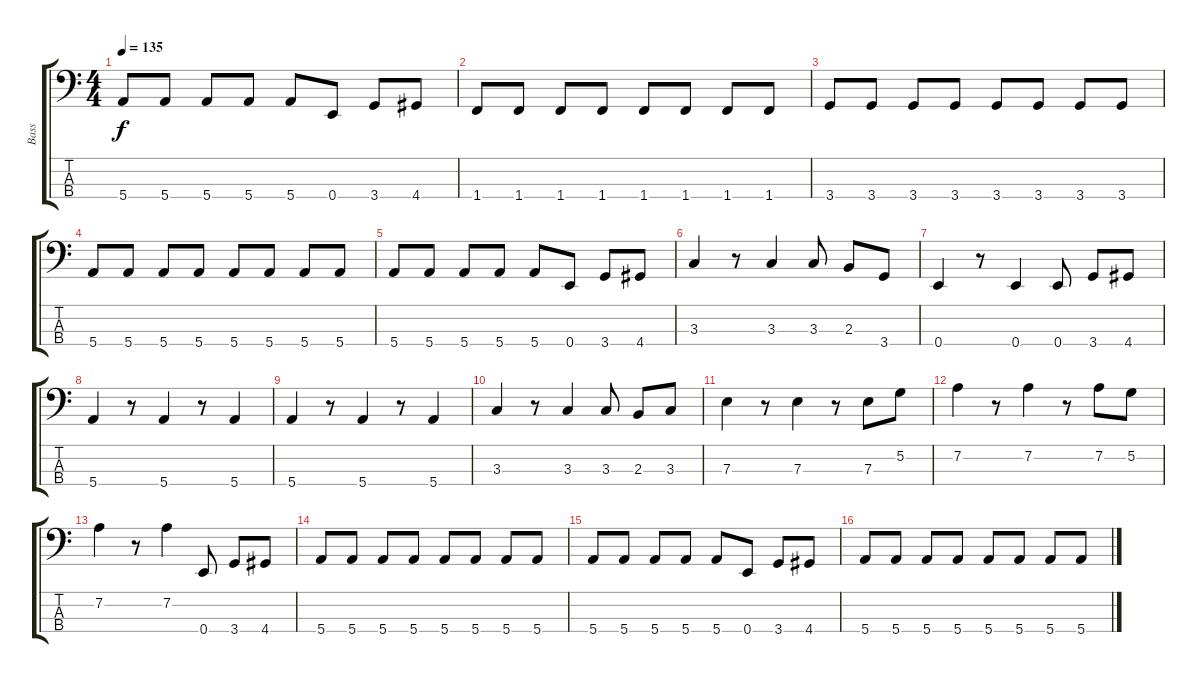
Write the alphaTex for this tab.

\track ("Bass" "Bass") {instrument electricbasspick}
\staff {score tabs}
\tuning (G2 D2 A1 E1) {hide}
\ts (4 4)
\tempo 135
\clef f4
\ks c
5.4.8{dy f} 5.4.8 5.4.8 5.4.8 5.4.8 0.4.8 3.4.8 4.4.8 |
1.4.8 1.4.8 1.4.8 1.4.8 1.4.8 1.4.8 1.4.8 1.4.8 |
3.4.8 3.4.8 3.4.8 3.4.8 3.4.8 3.4.8 3.4.8 3.4.8 |
5.4.8 5.4.8 5.4.8 5.4.8 5.4.8 5.4.8 5.4.8 5.4.8 |
5.4.8 5.4.8 5.4.8 5.4.8 5.4.8 0.4.8 3.4.8 4.4.8 |
3.3.4 r.8 3.3.4 3.3.8 2.3.8 3.4.8 |
0.4.4 r.8 0.4.4 0.4.8 3.4.8 4.4.8 |
5.4.4 r.8 5.4.4 r.8 5.4.4 |
5.4.4 r.8 5.4.4 r.8 5.4.4 |
3.3.4 r.8 3.3.4 3.3.8 2.3.8 3.3.8 |
7.3.4 r.8 7.3.4 r.8 7.3.8 5.2.8 |
7.2.4 r.8 7.2.4 r.8 7.2.8 5.2.8 |
7.2.4 r.8 7.2.4 0.4.8 3.4.8 4.4.8 |
5.4.8 5.4.8 5.4.8 5.4.8 5.4.8 5.4.8 5.4.8 5.4.8 |
5.4.8 5.4.8 5.4.8 5.4.8 5.4.8 0.4.8 3.4.8 4.4.8 |
5.4.8 5.4.8 5.4.8 5.4.8 5.4.8 5.4.8 5.4.8 5.4.8
